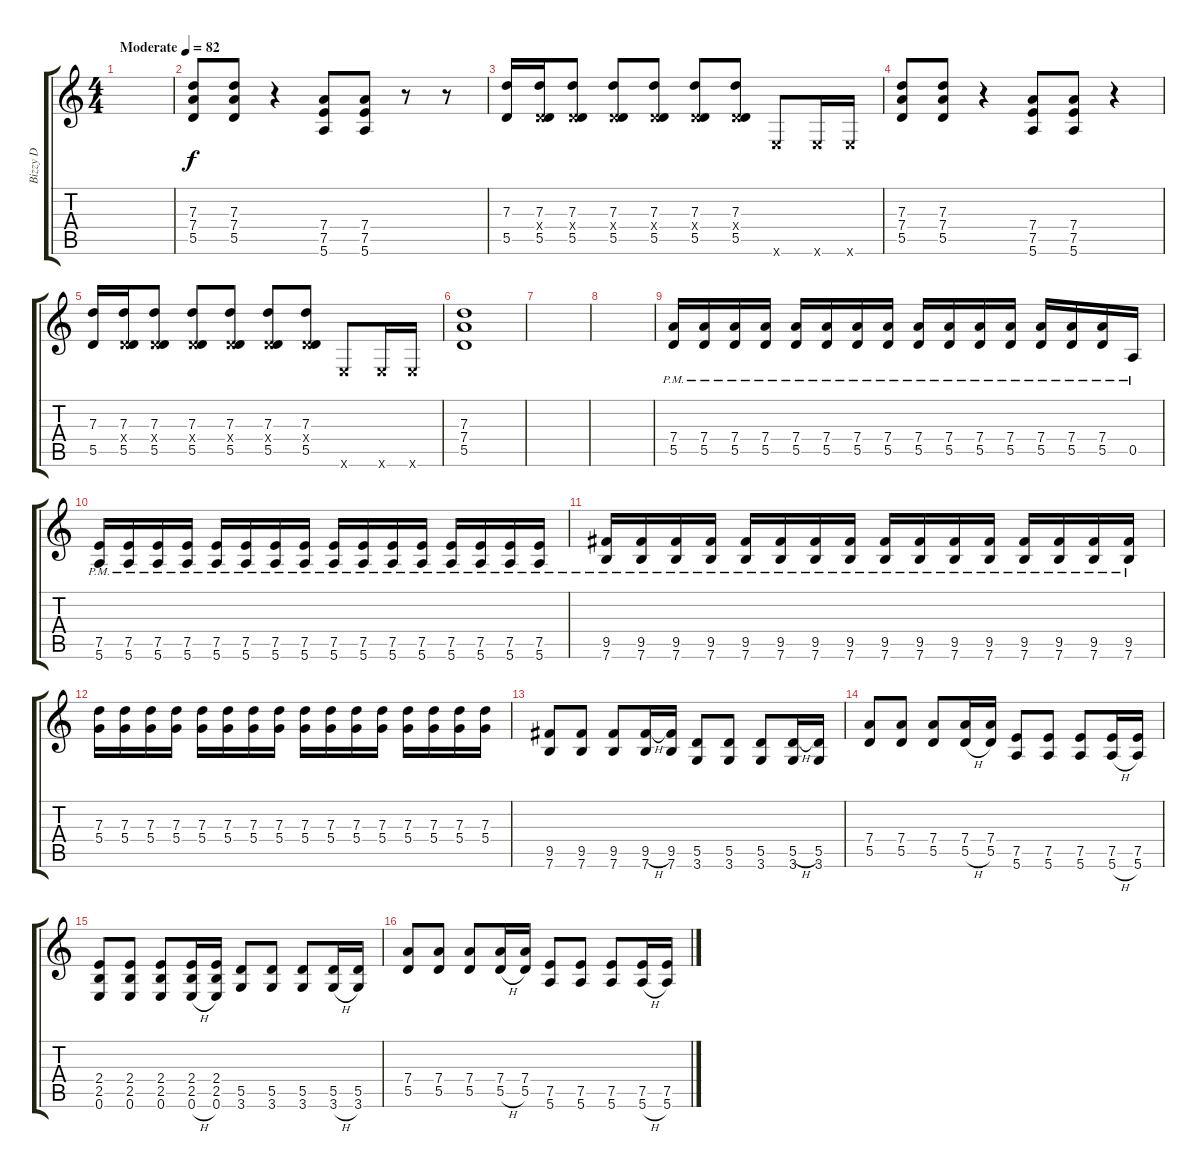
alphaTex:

\track ("Bizzy D" "Bizzy D") {instrument distortionguitar}
\staff {score tabs}
\tuning (E4 B3 G3 D3 A2 E2) {hide}
\ts (4 4)
\tempo (82 "Moderate")
\clef g2
\ks c
|
(7.3 7.4 5.5).8 (7.3 7.4 5.5).8 r.4 (7.4 7.5 5.6).8 (7.4 7.5 5.6).8 r.8 r.8 |
(7.3 5.5).16 (7.3 0.4{x} 5.5).16 (7.3 0.4{x} 5.5).8 (7.3 0.4{x} 5.5).8 (7.3 0.4{x} 5.5).8 (7.3 0.4{x} 5.5).8 (7.3 0.4{x} 5.5).8 0.6{x}.8 0.6{x}.16 0.6{x}.16 |
(7.3 7.4 5.5).8 (7.3 7.4 5.5).8 r.4 (7.4 7.5 5.6).8 (7.4 7.5 5.6).8 r.4 |
(7.3 5.5).16 (7.3 0.4{x} 5.5).16 (7.3 0.4{x} 5.5).8 (7.3 0.4{x} 5.5).8 (7.3 0.4{x} 5.5).8 (7.3 0.4{x} 5.5).8 (7.3 0.4{x} 5.5).8 0.6{x}.8 0.6{x}.16 0.6{x}.16 |
(7.3 7.4 5.5).1 |
|
|
(7.4{pm} 5.5{pm}).16{volume 12} (7.4{pm} 5.5{pm}).16 (7.4{pm} 5.5{pm}).16 (7.4{pm} 5.5{pm}).16 (7.4{pm} 5.5{pm}).16 (7.4{pm} 5.5{pm}).16 (7.4{pm} 5.5{pm}).16 (7.4{pm} 5.5{pm}).16 (7.4{pm} 5.5{pm}).16 (7.4{pm} 5.5{pm}).16 (7.4{pm} 5.5{pm}).16 (7.4{pm} 5.5{pm}).16 (7.4{pm} 5.5{pm}).16 (7.4{pm} 5.5{pm}).16 (7.4{pm} 5.5{pm}).16 0.5{pm}.16 |
(7.5{pm} 5.6{pm}).16 (7.5{pm} 5.6{pm}).16 (7.5{pm} 5.6{pm}).16 (7.5{pm} 5.6{pm}).16 (7.5{pm} 5.6{pm}).16 (7.5{pm} 5.6{pm}).16 (7.5{pm} 5.6{pm}).16 (7.5{pm} 5.6{pm}).16 (7.5{pm} 5.6{pm}).16 (7.5{pm} 5.6{pm}).16 (7.5{pm} 5.6{pm}).16 (7.5{pm} 5.6{pm}).16 (7.5{pm} 5.6{pm}).16 (7.5{pm} 5.6{pm}).16 (7.5{pm} 5.6{pm}).16 (7.5{pm} 5.6{pm}).16 |
(9.5{pm} 7.6{pm}).16 (9.5{pm} 7.6{pm}).16 (9.5{pm} 7.6{pm}).16 (9.5{pm} 7.6{pm}).16 (9.5{pm} 7.6{pm}).16 (9.5{pm} 7.6{pm}).16 (9.5{pm} 7.6{pm}).16 (9.5{pm} 7.6{pm}).16 (9.5{pm} 7.6{pm}).16 (9.5{pm} 7.6{pm}).16 (9.5{pm} 7.6{pm}).16 (9.5{pm} 7.6{pm}).16 (9.5{pm} 7.6{pm}).16 (9.5{pm} 7.6{pm}).16 (9.5{pm} 7.6{pm}).16 (9.5{pm} 7.6{pm}).16 |
(7.3 5.4).16 (7.3 5.4).16 (7.3 5.4).16 (7.3 5.4).16 (7.3 5.4).16 (7.3 5.4).16 (7.3 5.4).16 (7.3 5.4).16 (7.3 5.4).16 (7.3 5.4).16 (7.3 5.4).16 (7.3 5.4).16 (7.3 5.4).16 (7.3 5.4).16 (7.3 5.4).16 (7.3 5.4).16 |
(9.5 7.6).8 (9.5 7.6).8 (9.5 7.6).8 (9.5{h} 7.6).16 (9.5 7.6).16 (5.5 3.6).8 (5.5 3.6).8 (5.5 3.6).8 (5.5{h} 3.6).16 (5.5 3.6).16 |
(7.4 5.5).8 (7.4 5.5).8 (7.4 5.5).8 (7.4 5.5{h}).16 (7.4 5.5).16 (7.5 5.6).8 (7.5 5.6).8 (7.5 5.6).8 (7.5 5.6{h}).16 (7.5 5.6).16 |
(2.4 2.5 0.6).8 (2.4 2.5 0.6).8 (2.4 2.5 0.6).8 (2.4 2.5 0.6{h}).16 (2.4 2.5 0.6).16 (5.5 3.6).8 (5.5 3.6).8 (5.5 3.6).8 (5.5 3.6{h}).16 (5.5 3.6).16 |
(7.4 5.5).8 (7.4 5.5).8 (7.4 5.5).8 (7.4 5.5{h}).16 (7.4 5.5).16 (7.5 5.6).8 (7.5 5.6).8 (7.5 5.6).8 (7.5 5.6{h}).16 (7.5 5.6).16
